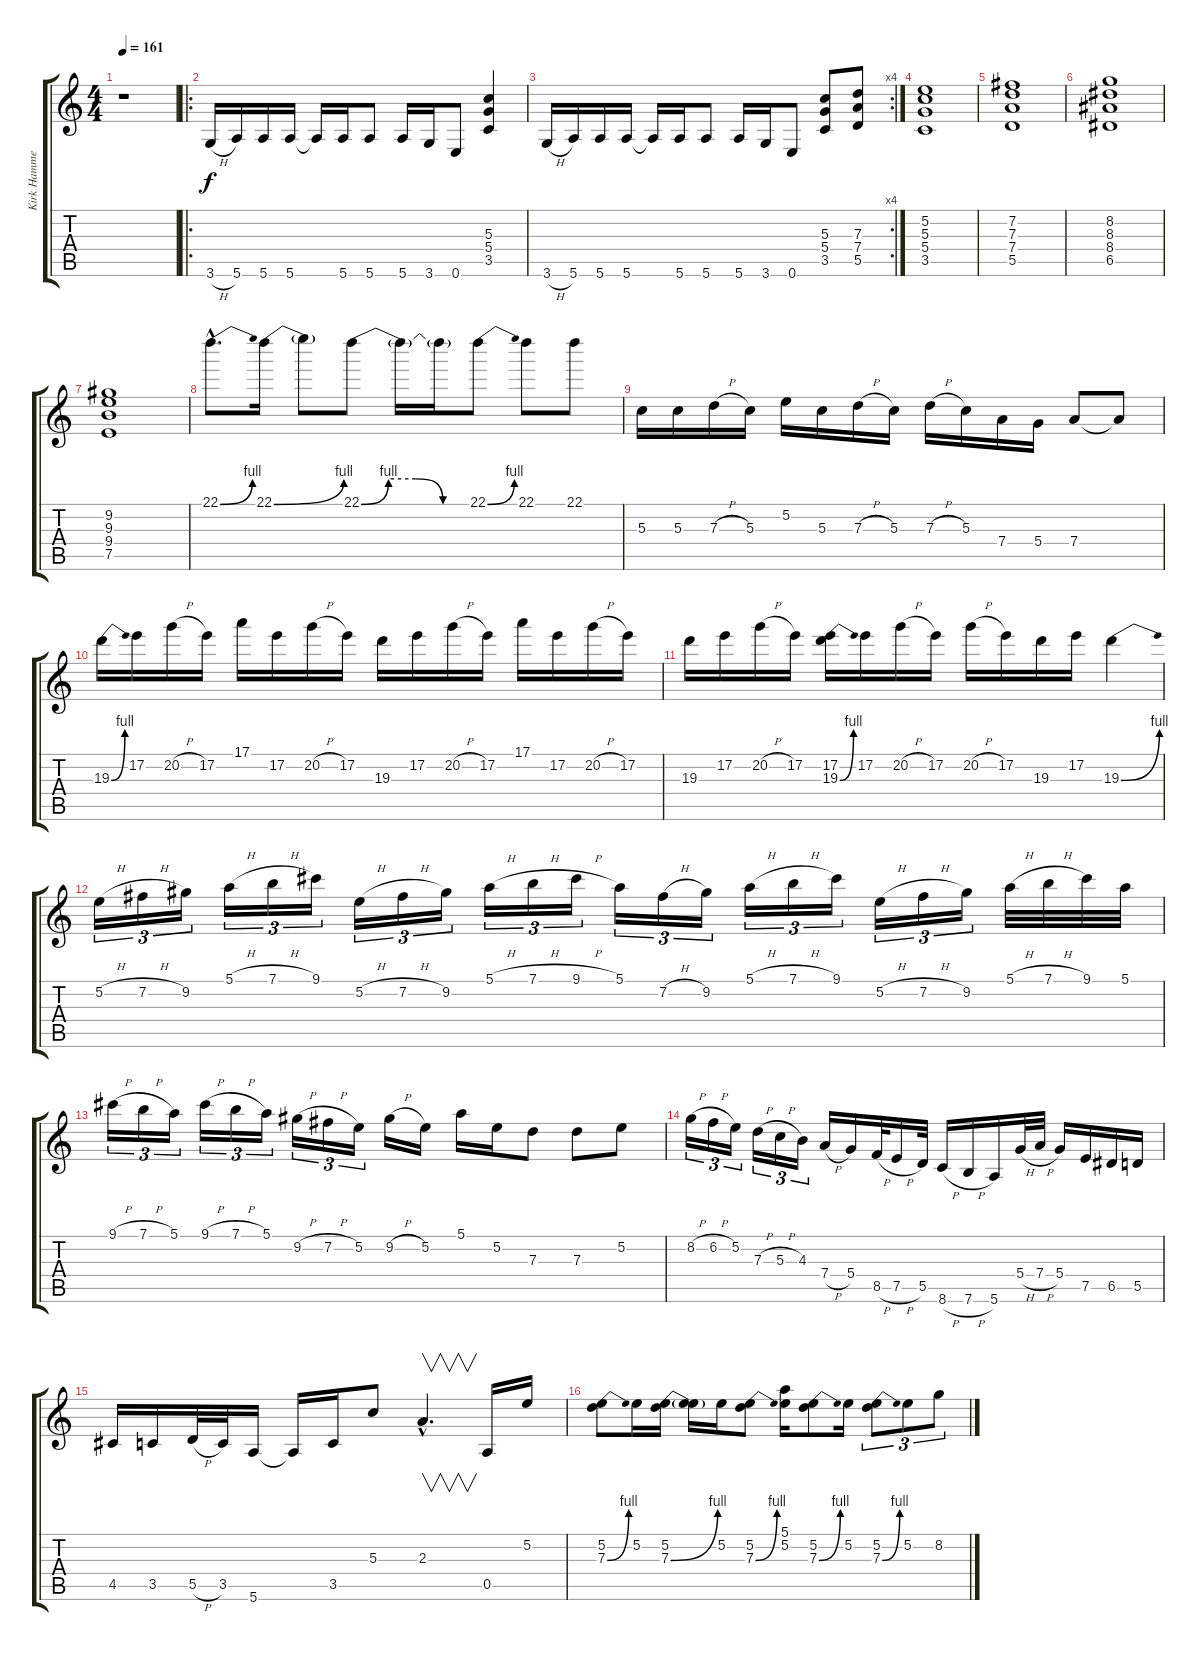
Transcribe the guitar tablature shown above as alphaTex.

\track ("Kirk Hammet (Ov. Gtr)" "Kirk Hamme") {instrument overdrivenguitar}
\staff {score tabs}
\tuning (E4 B3 G3 D3 A2 E2) {hide}
\ts (4 4)
\tempo 161
\clef g2
\ks c
r.1{dy f instrument overdrivenguitar} |
\ro
3.6{h}.16 5.6.16 5.6.16 5.6.16 5.6{t}.16 5.6.16 5.6.8 5.6.16 3.6.16 0.6.8 (5.3 5.4 3.5).4 |
\rc 4
3.6{h}.16 5.6.16 5.6.16 5.6.16 5.6{t}.16 5.6.16 5.6.8 5.6.16 3.6.16 0.6.8 (5.3 5.4 3.5).8 (7.3 7.4 5.5).8 |
(5.2 5.3 5.4 3.5).1 |
(7.2 7.3 7.4 5.5).1 |
(8.2 8.3 8.4 6.5).1 |
(9.2 9.3 9.4 7.5).1 |
22.1{be (bend 0 0 60 4) hac}.8{d} 22.1{be (bend 0 0 60 4)}.16 22.1{t}.8 22.1{be (custom 0 0 15 4 30 4 45 0 60 0)}.8 22.1{t}.16 22.1{t}.16 22.1{be (bend 0 0 60 4)}.8 22.1.8 22.1.8 |
5.3.16 5.3.16 7.3{h}.16 5.3.16 5.2.16 5.3.16 7.3{h}.16 5.3.16 7.3{h}.16 5.3.16 7.4.16 5.4.16 7.4.8 7.4{t}.8 |
19.3{be (bend 0 0 60 4)}.16 17.2.16 20.2{h}.16 17.2.16 17.1.16 17.2.16 20.2{h}.16 17.2.16 19.3.16 17.2.16 20.2{h}.16 17.2.16 17.1.16 17.2.16 20.2{h}.16 17.2.16 |
19.3.16 17.2.16 20.2{h}.16 17.2.16 (17.2 19.3{be (bend 0 0 60 4)}).16 17.2.16 20.2{h}.16 17.2.16 20.2{h}.16 17.2.16 19.3.16 17.2.16 19.3{be (bend 0 0 60 4)}.4 |
5.2{h}.16{tu (3 2)} 7.2{h}.16{tu (3 2)} 9.2.16{tu (3 2)} 5.1{h}.16{tu (3 2)} 7.1{h}.16{tu (3 2)} 9.1.16{tu (3 2)} 5.2{h}.16{tu (3 2)} 7.2{h}.16{tu (3 2)} 9.2.16{tu (3 2)} 5.1{h}.16{tu (3 2)} 7.1{h}.16{tu (3 2)} 9.1{h}.16{tu (3 2)} 5.1.16{tu (3 2)} 7.2{h}.16{tu (3 2)} 9.2.16{tu (3 2)} 5.1{h}.16{tu (3 2)} 7.1{h}.16{tu (3 2)} 9.1.16{tu (3 2)} 5.2{h}.16{tu (3 2)} 7.2{h}.16{tu (3 2)} 9.2.16{tu (3 2)} 5.1{h}.32 7.1{h}.32 9.1.32 5.1.32 |
9.1{h}.16{tu (3 2)} 7.1{h}.16{tu (3 2)} 5.1.16{tu (3 2)} 9.1{h}.16{tu (3 2)} 7.1{h}.16{tu (3 2)} 5.1.16{tu (3 2)} 9.2{h}.16{tu (3 2)} 7.2{h}.16{tu (3 2)} 5.2.16{tu (3 2)} 9.2{h}.16 5.2.16 5.1.16 5.2.16 7.3.8 7.3.8 5.2.8 |
8.2{h}.16{tu (3 2)} 6.2{h}.16{tu (3 2)} 5.2.16{tu (3 2)} 7.3{h}.16{tu (3 2)} 5.3{h}.16{tu (3 2)} 4.3.16{tu (3 2)} 7.4{h}.16 5.4.16 8.5{h}.32 7.5{h}.16 5.5.32 8.6{h}.16 7.6{h}.16 5.6.16 5.4{h}.32 7.4{h}.32 5.4.16 7.5.16 6.5.16 5.5.16 |
4.5.16 3.5.16 5.5{h}.32 3.5.32 5.6.16 5.6{t}.16 3.5.16 5.3.8 2.3{hac}.4{v d} 0.5.16 5.2.16 |
(5.2 7.3{be (bend 0 0 60 4)}).8 5.2.16 (5.2 7.3{be (bend 0 0 60 4)}).16 (5.2{t} 7.3{t}).16 5.2.16 (5.2 7.3{be (bend 0 0 60 4)}).8 (5.1 5.2).16 (5.2 7.3{be (bend 0 0 60 4)}).8 5.2.16 (5.2 7.3{be (bend 0 0 60 4)}).8{tu (3 2)} 5.2.8{tu (3 2)} 8.2.8{tu (3 2)}
